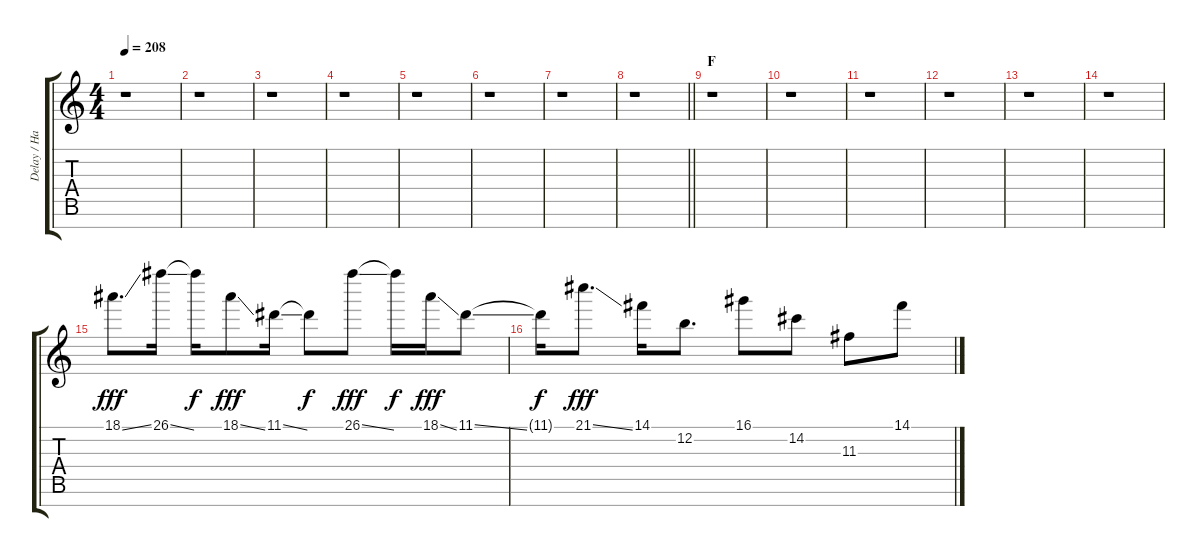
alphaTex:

\track ("Delay / Harmonizer" "Delay / Ha") {instrument distortionguitar}
\staff {score tabs}
\tuning (E4 B3 G3 D3 A2 E2 B1) {hide}
\ts (4 4)
\tempo 208
\clef g2
\ks c
r.1{dy f} |
r.1 |
r.1 |
r.1 |
r.1 |
r.1 |
r.1 |
\barLineRight lightlight
r.1 |
\section ("" "F")
r.1 |
r.1 |
r.1 |
r.1 |
r.1 |
r.1 |
18.1{ss}.8{d dy fff volume 10} 26.1{ss}.16 26.1{t}.16{dy f} 18.1{ss}.8{dy fff} 11.1{ss}.16 11.1{t}.8{dy f} 26.1{ss}.8{dy fff} 26.1{t}.16{dy f} 18.1{ss}.16{dy fff} 11.1{ss}.8 |
11.1{t}.16{dy f} 21.1{ss}.8{d dy fff} 14.1.16 12.2.8{d} 16.1.8 14.2.8 11.3.8 14.1.8
